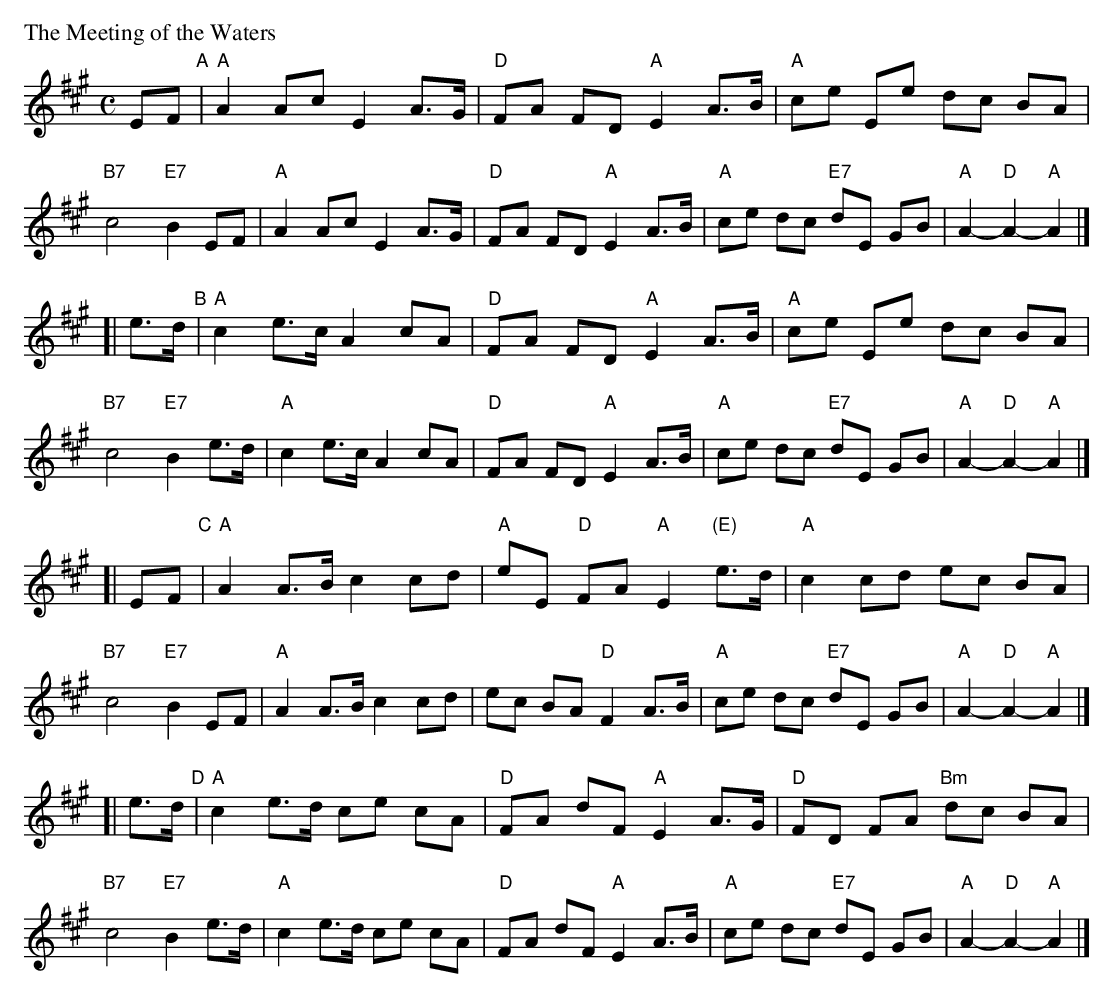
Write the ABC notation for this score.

X:1
P: The Meeting of the Waters
M: C
L: 1/8
K: A
EF \
"A"\
| "A"A2 Ac E2 A>G | "D"FA    FD  "A"E2 A>B | "A"ce Ee     dc BA | "B7"c4 "E7"B2 EF \
| "A"A2 Ac E2 A>G | "D"FA    FD  "A"E2 A>B | "A"ce dc "E7"dE GB | "A"A2- "D"A2- "A"A2 |]
[| e>d \
"B"\
| "A"c2 e>c A2 cA | "D"FA    FD  "A"E2 A>B | "A"ce Ee     dc BA | "B7"c4 "E7"B2 e>d \
| "A"c2 e>c A2 cA | "D"FA    FD  "A"E2 A>B | "A"ce dc "E7"dE GB | "A"A2- "D"A2- "A"A2 |]
[| EF \
"C"\
| "A"A2 A>B c2 cd | "A"eE "D"FA "A"E2 "(E)"e>d | "A"c2 cd     ec BA | "B7"c4 "E7"B2 EF \
| "A"A2 A>B c2 cd |    ec    BA "D"F2      A>B | "A"ce dc "E7"dE GB | "A"A2- "D"A2- "A"A2 |]
[| e>d \
"D"\
| "A"c2 e>d ce cA | "D"FA    dF  "A"E2 A>G | "D"FD FA "Bm"dc BA | "B7"c4 "E7"B2 e>d \
| "A"c2 e>d ce cA | "D"FA    dF  "A"E2 A>B | "A"ce dc "E7"dE GB | "A"A2- "D"A2- "A"A2 |]
